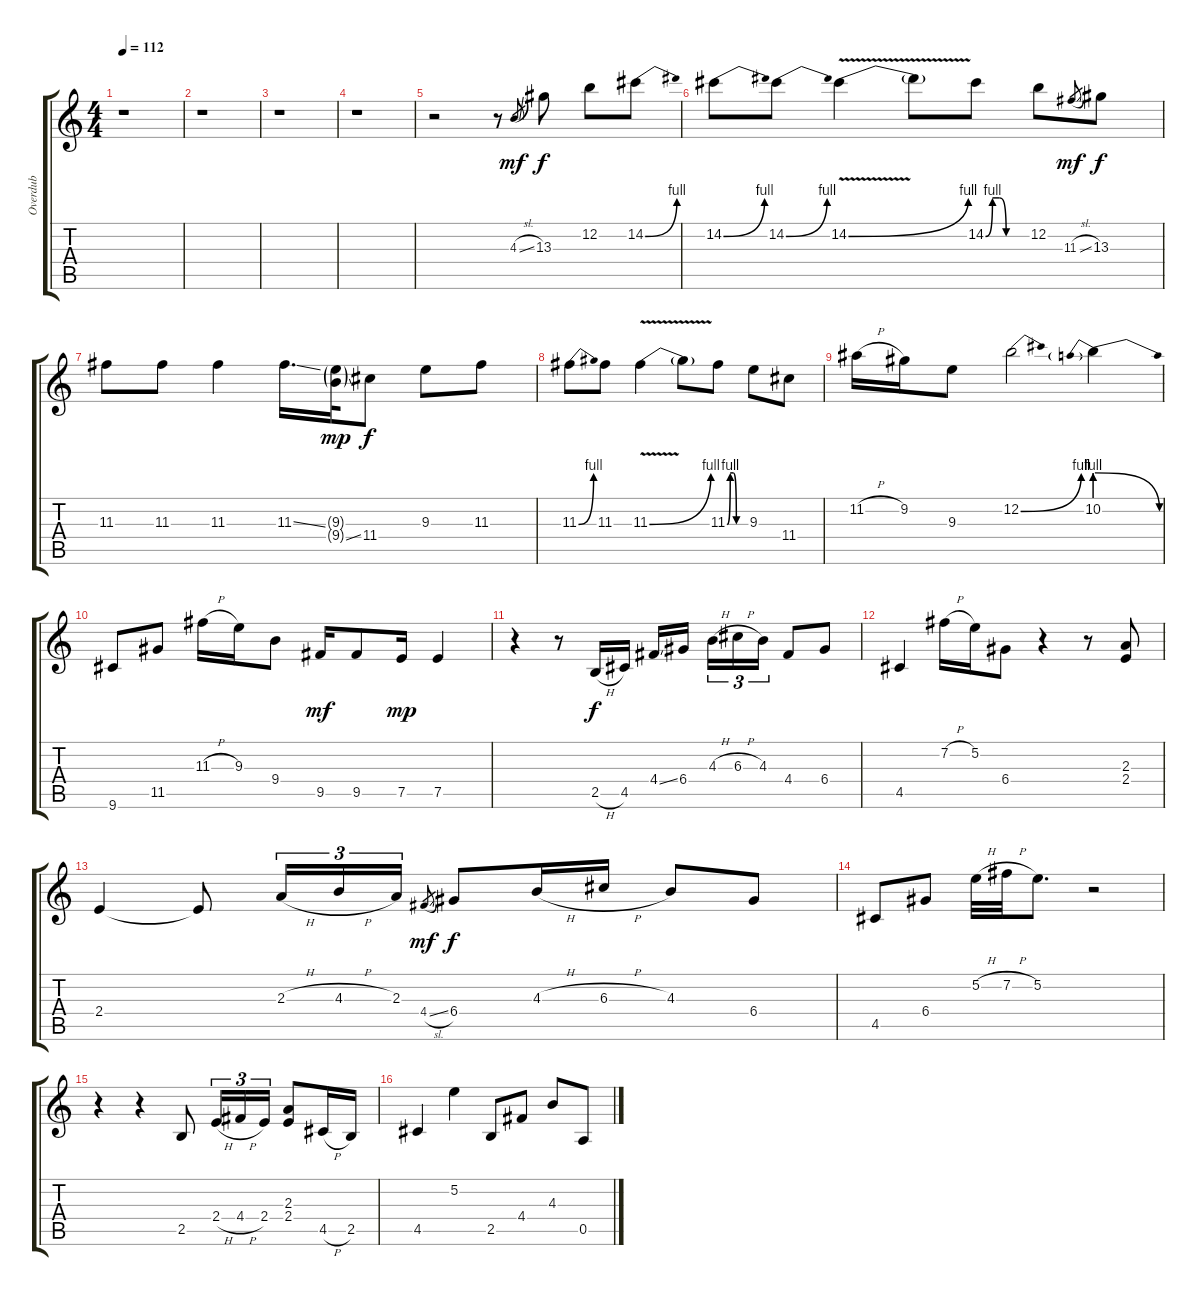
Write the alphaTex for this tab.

\track ("Overdub" "Overdub") {instrument fretlessbass}
\staff {score tabs}
\tuning (E4 B3 G3 D3 A2 E2) {hide}
\ts (4 4)
\tempo 112
\clef g2
\ks c
r.1{dy mf instrument fretlessbass} |
r.1 |
r.1 |
r.1 |
r.2 r.8 4.3{sl}.8{gr} 13.3.8{dy f} 12.2.8 14.2{be (bend 0 0 60 4)}.8 |
14.2{be (bend 0 0 60 4)}.8 14.2{be (bend 0 0 60 4)}.8 14.2{be (bend 0 0 60 4) v}.4 14.2{t}.8 14.2{be (custom 0 0 10 4 20 4 30 0 60 0)}.8 12.2.8 11.3{sl}.8{gr dy mf} 13.3.8{dy f} |
11.3.8 11.3.8 11.3.4 11.3{ss}.16{d} (9.3{g} 9.4{ss g}).32{dy mp} 11.4.8{dy f} 9.3.8 11.3.8 |
11.3{be (bend 0 0 60 4)}.8 11.3.8 11.3{be (bend 0 0 60 4) v}.4 11.3{t}.8 11.3{be (custom 0 0 10 4 20 4 30 0 60 0)}.8 9.3.8 11.4.8 |
11.2{h}.16 9.2.16 9.3.8 12.2{be (bend 0 0 60 4)}.2 10.2{be (prebendrelease 0 4 60 0)}.4 |
9.6.8 11.5.8 11.3{h}.16 9.3.16 9.4.8 9.5.16{dy mf} 9.5.8 7.5.16{dy mp} 7.5.4 |
r.4 r.8 2.5{h}.16{dy f} 4.5.16 4.4{ss}.16 6.4.16{beam splitsecondary} 4.3{h}.16{tu (3 2)} 6.3{h}.16{tu (3 2)} 4.3.16{tu (3 2)} 4.4.8 6.4.8 |
4.5.4 7.2{h}.16 5.2.16 6.4.8 r.4 r.8 (2.3 2.4).8 |
2.4.4 2.4{t}.8 2.3{h}.16{tu (3 2)} 4.3{h}.16{tu (3 2)} 2.3.16{tu (3 2)} 4.4{sl}.8{gr dy mf} 6.4.8{dy f} 4.3{h}.16 6.3{h}.16 4.3.8 6.4.8 |
4.5.8 6.4.8 5.2{h}.32 7.2{h}.32 5.2.8{d} r.2 |
r.4 r.4 2.5.8 2.4{h}.16{tu (3 2)} 4.4{h}.16{tu (3 2)} 2.4.16{tu (3 2)} (2.3 2.4).8 4.5{h}.16 2.5.16 |
4.5.4 5.2.4 2.5.8 4.4.8 4.3.8 0.5.8
